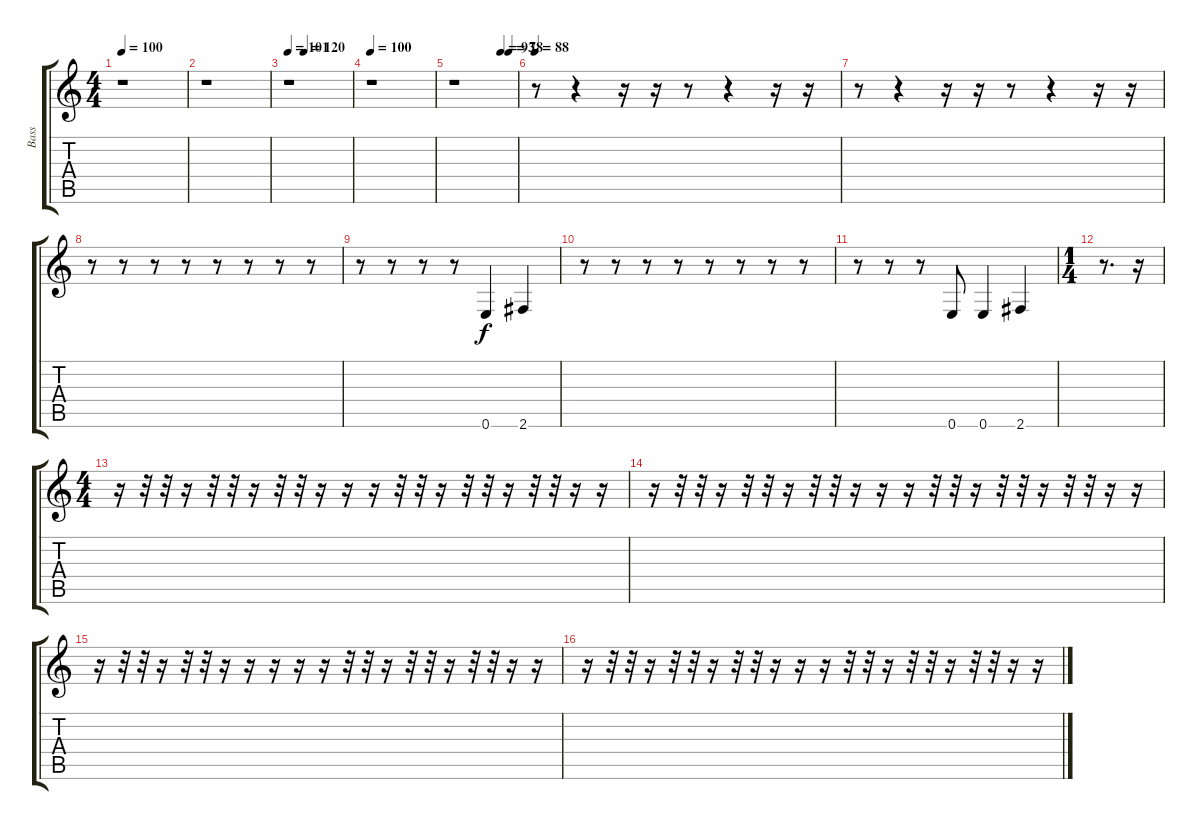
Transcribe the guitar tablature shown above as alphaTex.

\track ("Bass" "Bass") {instrument electricbassfinger}
\staff {score tabs}
\tuning (E4 B3 G3 D3 A2 E2) {hide}
\ts (4 4)
\tempo 100
\clef g2
\ks c
r.1{dy f} |
r.1 |
\tempo 101
\tempo (120 0.25)
r.1 |
\tempo 100
r.1 |
\tempo (93 0.75)
\tempo (78 0.875)
r.1 |
\tempo 88
r.8 r.4 r.16 r.16 r.8 r.4 r.16 r.16 |
r.8 r.4 r.16 r.16 r.8 r.4 r.16 r.16 |
r.8 r.8 r.8 r.8 r.8 r.8 r.8 r.8 |
r.8 r.8 r.8 r.8 0.6.4 2.6.4 |
r.8 r.8 r.8 r.8 r.8 r.8 r.8 r.8 |
r.8 r.8 r.8 0.6.8 0.6.4 2.6.4 |
\ts (1 4)
r.8{d} r.16 |
\ts (4 4)
r.16 r.32 r.32 r.16 r.32 r.32 r.16 r.32 r.32 r.16 r.16 r.16 r.32 r.32 r.16 r.32 r.32 r.16 r.32 r.32 r.16 r.16 |
r.16 r.32 r.32 r.16 r.32 r.32 r.16 r.32 r.32 r.16 r.16 r.16 r.32 r.32 r.16 r.32 r.32 r.16 r.32 r.32 r.16 r.16 |
r.16 r.32 r.32 r.16 r.32 r.32 r.16 r.16 r.16 r.16 r.16 r.32 r.32 r.16 r.32 r.32 r.16 r.32 r.32 r.16 r.16 |
r.16 r.32 r.32 r.16 r.32 r.32 r.16 r.32 r.32 r.16 r.16 r.16 r.32 r.32 r.16 r.32 r.32 r.16 r.32 r.32 r.16 r.16
